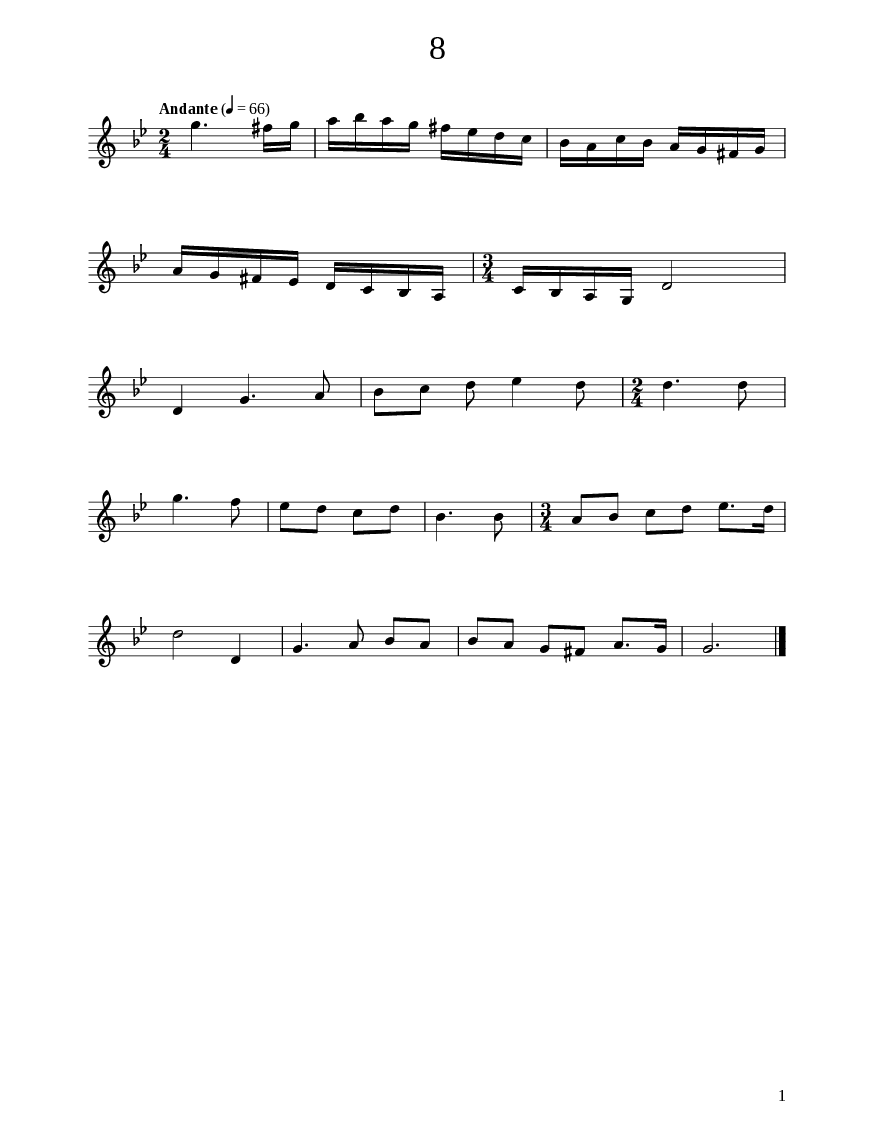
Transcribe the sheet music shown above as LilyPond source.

\version "2.22.1"

% include paper part and global functions
\include "include/globals.ily"

\bookpart {
  \include "include/bookpart-paper.ily"
  \score {
    \include "include/score-layout.ily"

    \new Voice \absolute {
      \clef treble
      \key g \minor
      \time 2/4
      \tempoFunc "Andante" 4 "66"
      \autoBeamOff
      g''4.fis''16 [g''16 ] |
      a''16 [bes''16a''16g''16
      ]fis''16 [es''16d''16c''16
      ] | % 61
      bes'16 [a'16c''16bes'16 ]
      a'16 [  g'16  fis'16  g'16 ] \break | % 62
      a'16 [  g'16  fis'16  es'16 ]
      d'16 [  c'16  bes16  a16 ] | % 63
      \time 3/4  | % 63
      c'16 [  bes16  a16  g16 ]  d'2
      \break | % 64
      d'4  g'4.  a'8 | % 65
      bes'8 [c''8 ]d''8es''4
      d''8 | % 66
      \time 2/4  | % 66
      d''4.d''8 \break | % 67
      g''4.f''8 | % 68
      es''8 [d''8 ]c''8 [d''8 ]
      | % 69
      bes'4.bes'8 |
      \time 3/4  |
      a'8 [  bes'8 ]c''8 [d''8 ]
      es''8. [d''16 ] \break | % 71
      d''2  d'4 | % 72
      g'4.  a'8  bes'8 [  a'8 ] | % 73
      bes'8 [  a'8 ]  g'8 [  fis'8 ]
      a'8. [  g'16 ] | % 74
      g'2. \bar "|."
      \break | % 75

    }

    \addlyrics {}
    \addlyrics {}

    \header {
      title = \titleFunc "8" ""
    }

    \midi{}

  } % score



  % include foreign translation(s) of the song
  % \include "lyrics_de/000_empty_template_lyrics_de.ly"

} % bookpart

% Più mosso
%
